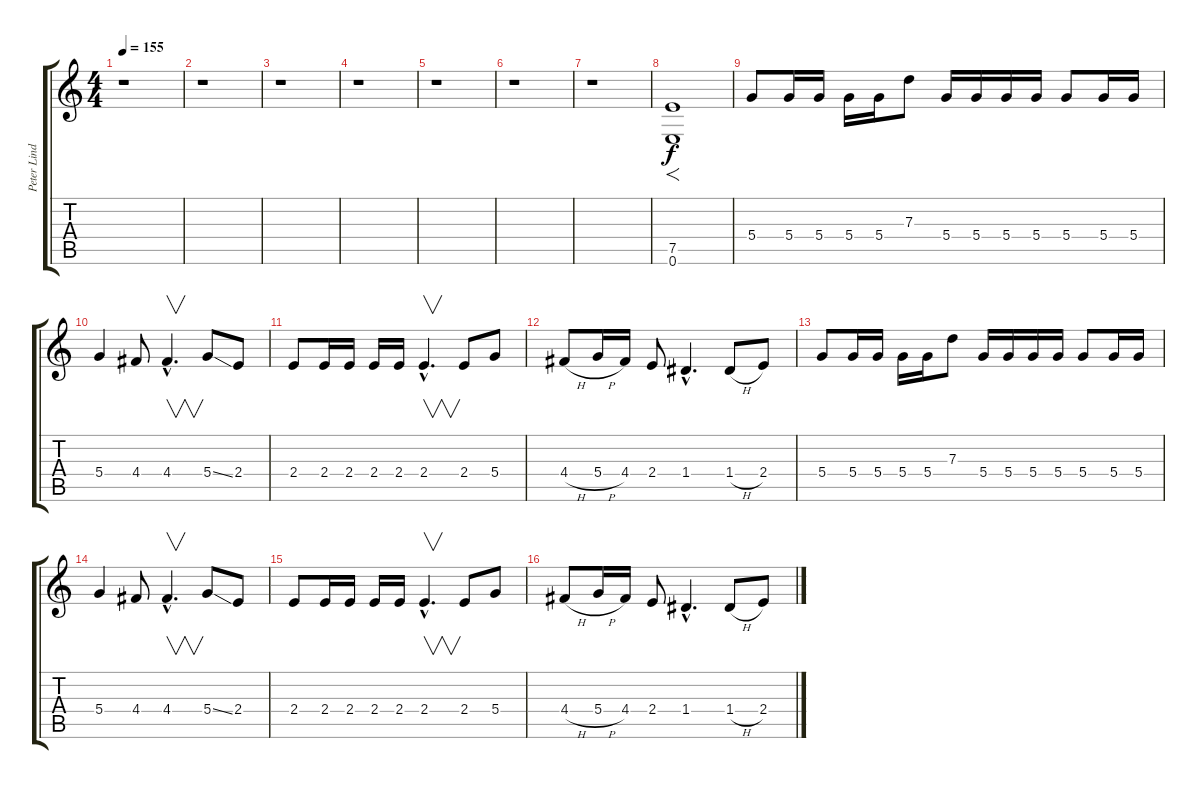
\track ("Peter Lindgren" "Peter Lind") {instrument distortionguitar}
\staff {score tabs}
\tuning (E4 B3 G3 D3 A2 E2) {hide}
\ts (4 4)
\tempo 155
\clef g2
\ks c
r.1{dy f instrument distortionguitar} |
r.1 |
r.1 |
r.1 |
r.1 |
r.1 |
r.1 |
(7.5 0.6).1{f} |
5.4.8 5.4.16 5.4.16 5.4.16 5.4.16 7.3.8 5.4.16 5.4.16 5.4.16 5.4.16 5.4.8 5.4.16 5.4.16 |
5.4.4 4.4.8 4.4{hac}.4{v d} 5.4{ss}.8 2.4.8 |
2.4.8 2.4.16 2.4.16 2.4.16 2.4.16 2.4{hac}.4{v d} 2.4.8 5.4.8 |
4.4{h}.8 5.4{h}.16 4.4.16 2.4.8 1.4{hac}.4{d} 1.4{h}.8 2.4.8 |
5.4.8 5.4.16 5.4.16 5.4.16 5.4.16 7.3.8 5.4.16 5.4.16 5.4.16 5.4.16 5.4.8 5.4.16 5.4.16 |
5.4.4 4.4.8 4.4{hac}.4{v d} 5.4{ss}.8 2.4.8 |
2.4.8 2.4.16 2.4.16 2.4.16 2.4.16 2.4{hac}.4{v d} 2.4.8 5.4.8 |
4.4{h}.8 5.4{h}.16 4.4.16 2.4.8 1.4{hac}.4{d} 1.4{h}.8 2.4.8
